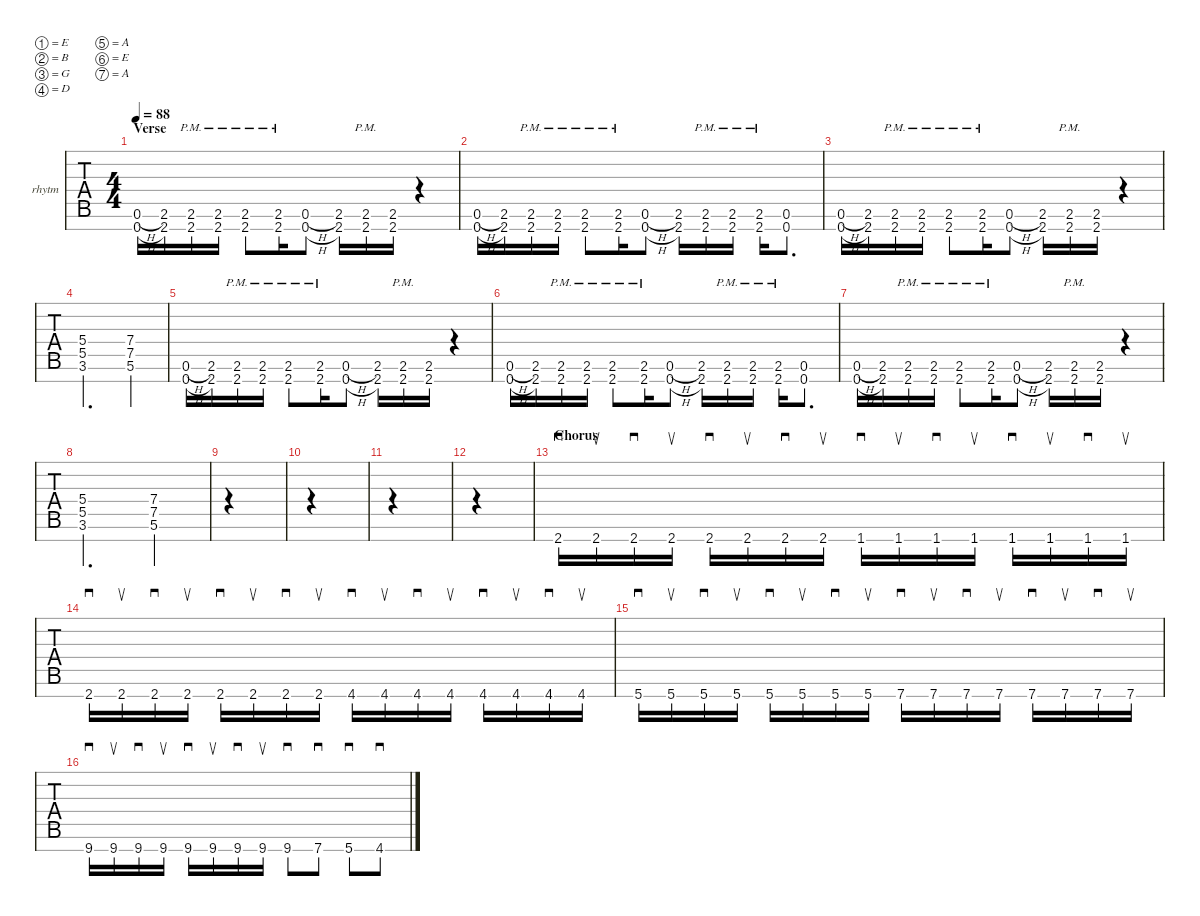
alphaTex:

\defaultSystemsLayout 4
\hideDynamics
\bracketExtendMode nobrackets
\firstSystemTrackNameOrientation horizontal
\otherSystemsTrackNameOrientation horizontal
\track ("Rhytm Guitar" "rhytm") {defaultSystemsLayout 2 solo instrument distortionguitar}
\staff {tabs}
\tuning (E4 B3 G3 D3 A2 E2 A1)
\ts (4 4)
\section ("" "Verse")
\tempo 88
\clef g2
\scale
1.05412
\ks bminor
(0.7{h acc forcenatural} 0.6{h acc forcenatural}).16{dy mf beam Up} (2.7{acc forcenatural} 2.6{acc #}).16{beam Up} (2.7{pm acc forcenatural} 2.6{pm acc #}).16{beam Up} (2.7{pm acc forcenatural} 2.6{pm acc #}).16{beam Up} (2.7{pm acc forcenatural} 2.6{pm acc #}).8{beam Up} (2.7{pm acc forcenatural} 2.6{pm acc #}).16{beam Up} (0.7{h acc forcenatural} 0.6{h acc forcenatural}).8{beam Up} (2.7{acc forcenatural} 2.6{acc #}).16{beam Up} (2.7{pm acc forcenatural} 2.6{pm acc #}).16{beam Up} (2.7{acc forcenatural} 2.6{acc #}).16{beam Up} r.4{beam Up} |
\scale
0.945884 (0.7{h acc forcenatural} 0.6{h acc forcenatural}).16{beam Up} (2.7{acc forcenatural} 2.6{acc #}).16{beam Up} (2.7{pm acc forcenatural} 2.6{pm acc #}).16{beam Up} (2.7{pm acc forcenatural} 2.6{pm acc #}).16{beam Up} (2.7{pm acc forcenatural} 2.6{pm acc #}).8{beam Up} (2.7{pm acc forcenatural} 2.6{pm acc #}).16{beam Up} (0.7{h acc forcenatural} 0.6{h acc forcenatural}).8{beam Up} (2.7{acc forcenatural} 2.6{acc #}).16{beam Up} (2.7{pm acc forcenatural} 2.6{pm acc #}).16{beam Up} (2.7{pm acc forcenatural} 2.6{pm acc #}).16{beam Up} (2.7{pm acc forcenatural} 2.6{pm acc #}).16{beam Up} (0.7{acc forcenatural} 0.6{acc forcenatural}).8{d beam Up} |
\scale
1.05412 (0.7{h acc forcenatural} 0.6{h acc forcenatural}).16{beam Up} (2.7{acc forcenatural} 2.6{acc #}).16{beam Up} (2.7{pm acc forcenatural} 2.6{pm acc #}).16{beam Up} (2.7{pm acc forcenatural} 2.6{pm acc #}).16{beam Up} (2.7{pm acc forcenatural} 2.6{pm acc #}).8{beam Up} (2.7{pm acc forcenatural} 2.6{pm acc #}).16{beam Up} (0.7{h acc forcenatural} 0.6{h acc forcenatural}).8{beam Up} (2.7{acc forcenatural} 2.6{acc #}).16{beam Up} (2.7{pm acc forcenatural} 2.6{pm acc #}).16{beam Up} (2.7{acc forcenatural} 2.6{acc #}).16{beam Up} r.4{beam Up} |
\scale
0.945884 (3.6{acc forcenatural} 5.5{acc forcenatural} 5.4{acc forcenatural}).2{d beam Up} (5.6{acc forcenatural} 7.5{acc forcenatural} 7.4{acc forcenatural}).4{beam Up} |
\scale
1.05412 (0.7{h acc forcenatural} 0.6{h acc forcenatural}).16{beam Up} (2.7{acc forcenatural} 2.6{acc #}).16{beam Up} (2.7{pm acc forcenatural} 2.6{pm acc #}).16{beam Up} (2.7{pm acc forcenatural} 2.6{pm acc #}).16{beam Up} (2.7{pm acc forcenatural} 2.6{pm acc #}).8{beam Up} (2.7{pm acc forcenatural} 2.6{pm acc #}).16{beam Up} (0.7{h acc forcenatural} 0.6{h acc forcenatural}).8{beam Up} (2.7{acc forcenatural} 2.6{acc #}).16{beam Up} (2.7{pm acc forcenatural} 2.6{pm acc #}).16{beam Up} (2.7{acc forcenatural} 2.6{acc #}).16{beam Up} r.4{beam Up} |
\scale
0.945884 (0.7{h acc forcenatural} 0.6{h acc forcenatural}).16{beam Up} (2.7{acc forcenatural} 2.6{acc #}).16{beam Up} (2.7{pm acc forcenatural} 2.6{pm acc #}).16{beam Up} (2.7{pm acc forcenatural} 2.6{pm acc #}).16{beam Up} (2.7{pm acc forcenatural} 2.6{pm acc #}).8{beam Up} (2.7{pm acc forcenatural} 2.6{pm acc #}).16{beam Up} (0.7{h acc forcenatural} 0.6{h acc forcenatural}).8{beam Up} (2.7{acc forcenatural} 2.6{acc #}).16{beam Up} (2.7{pm acc forcenatural} 2.6{pm acc #}).16{beam Up} (2.7{pm acc forcenatural} 2.6{pm acc #}).16{beam Up} (2.7{pm acc forcenatural} 2.6{pm acc #}).16{beam Up} (0.7{acc forcenatural} 0.6{acc forcenatural}).8{d beam Up} |
\scale
1.05412 (0.7{h acc forcenatural} 0.6{h acc forcenatural}).16{beam Up} (2.7{acc forcenatural} 2.6{acc #}).16{beam Up} (2.7{pm acc forcenatural} 2.6{pm acc #}).16{beam Up} (2.7{pm acc forcenatural} 2.6{pm acc #}).16{beam Up} (2.7{pm acc forcenatural} 2.6{pm acc #}).8{beam Up} (2.7{pm acc forcenatural} 2.6{pm acc #}).16{beam Up} (0.7{h acc forcenatural} 0.6{h acc forcenatural}).8{beam Up} (2.7{acc forcenatural} 2.6{acc #}).16{beam Up} (2.7{pm acc forcenatural} 2.6{pm acc #}).16{beam Up} (2.7{acc forcenatural} 2.6{acc #}).16{beam Up} r.4{beam Up} |
\scale
0.945884 (3.6{acc forcenatural} 5.5{acc forcenatural} 5.4{acc forcenatural}).2{d beam Up} (5.6{acc forcenatural} 7.5{acc forcenatural} 7.4{acc forcenatural}).4{beam Up} |
\scale
1.05412 |
\scale
0.945884 |
\scale
1.04969 |
\scale
0.950305 |
\section ("" "Chorus")
\scale
1.05412 2.7{acc forcenatural}.16{sd beam Up} 2.7{acc forcenatural}.16{su beam Up} 2.7{acc forcenatural}.16{sd beam Up} 2.7{acc forcenatural}.16{su beam Up} 2.7{acc forcenatural}.16{sd beam Up} 2.7{acc forcenatural}.16{su beam Up} 2.7{acc forcenatural}.16{sd beam Up} 2.7{acc forcenatural}.16{su beam Up} 1.7{acc #}.16{sd beam Up} 1.7{acc #}.16{su beam Up} 1.7{acc #}.16{sd beam Up} 1.7{acc #}.16{su beam Up} 1.7{acc #}.16{sd beam Up} 1.7{acc #}.16{su beam Up} 1.7{acc #}.16{sd beam Up} 1.7{acc #}.16{su beam Up} |
\scale
0.945884 2.7{acc forcenatural}.16{sd beam Up} 2.7{acc forcenatural}.16{su beam Up} 2.7{acc forcenatural}.16{sd beam Up} 2.7{acc forcenatural}.16{su beam Up} 2.7{acc forcenatural}.16{sd beam Up} 2.7{acc forcenatural}.16{su beam Up} 2.7{acc forcenatural}.16{sd beam Up} 2.7{acc forcenatural}.16{su beam Up} 4.7{acc #}.16{sd beam Up} 4.7{acc #}.16{su beam Up} 4.7{acc #}.16{sd beam Up} 4.7{acc #}.16{su beam Up} 4.7{acc #}.16{sd beam Up} 4.7{acc #}.16{su beam Up} 4.7{acc #}.16{sd beam Up} 4.7{acc #}.16{su beam Up} |
\scale
1.05412 5.7{acc forcenatural}.16{sd beam Up} 5.7{acc forcenatural}.16{su beam Up} 5.7{acc forcenatural}.16{sd beam Up} 5.7{acc forcenatural}.16{su beam Up} 5.7{acc forcenatural}.16{sd beam Up} 5.7{acc forcenatural}.16{su beam Up} 5.7{acc forcenatural}.16{sd beam Up} 5.7{acc forcenatural}.16{su beam Up} 7.7{acc forcenatural}.16{sd beam Up} 7.7{acc forcenatural}.16{su beam Up} 7.7{acc forcenatural}.16{sd beam Up} 7.7{acc forcenatural}.16{su beam Up} 7.7{acc forcenatural}.16{sd beam Up} 7.7{acc forcenatural}.16{su beam Up} 7.7{acc forcenatural}.16{sd beam Up} 7.7{acc forcenatural}.16{su beam Up} |
\scale
0.945884 9.7{acc #}.16{sd beam Up} 9.7{acc #}.16{su beam Up} 9.7{acc #}.16{sd beam Up} 9.7{acc #}.16{su beam Up} 9.7{acc #}.16{sd beam Up} 9.7{acc #}.16{su beam Up} 9.7{acc #}.16{sd beam Up} 9.7{acc #}.16{su beam Up} 9.7{acc #}.8{sd beam Up} 7.7{acc forcenatural}.8{sd beam Up} 5.7{acc forcenatural}.8{sd beam Up} 4.7{acc #}.8{sd beam Up}
